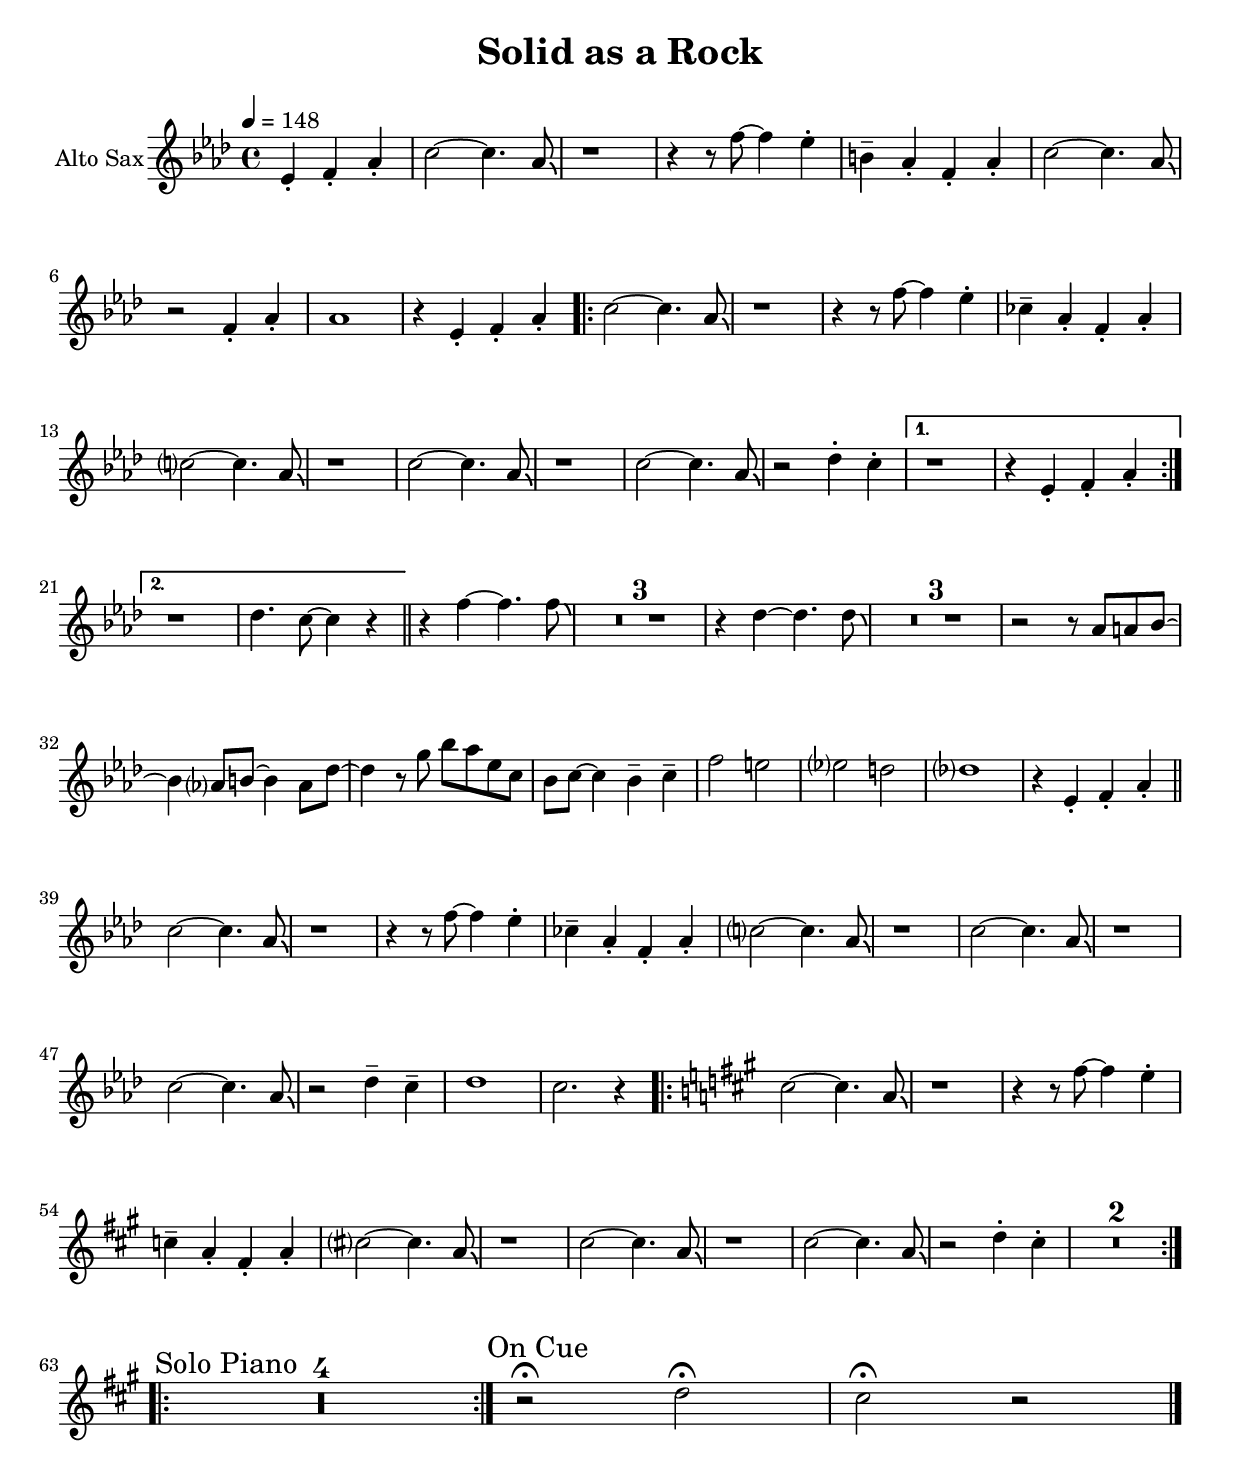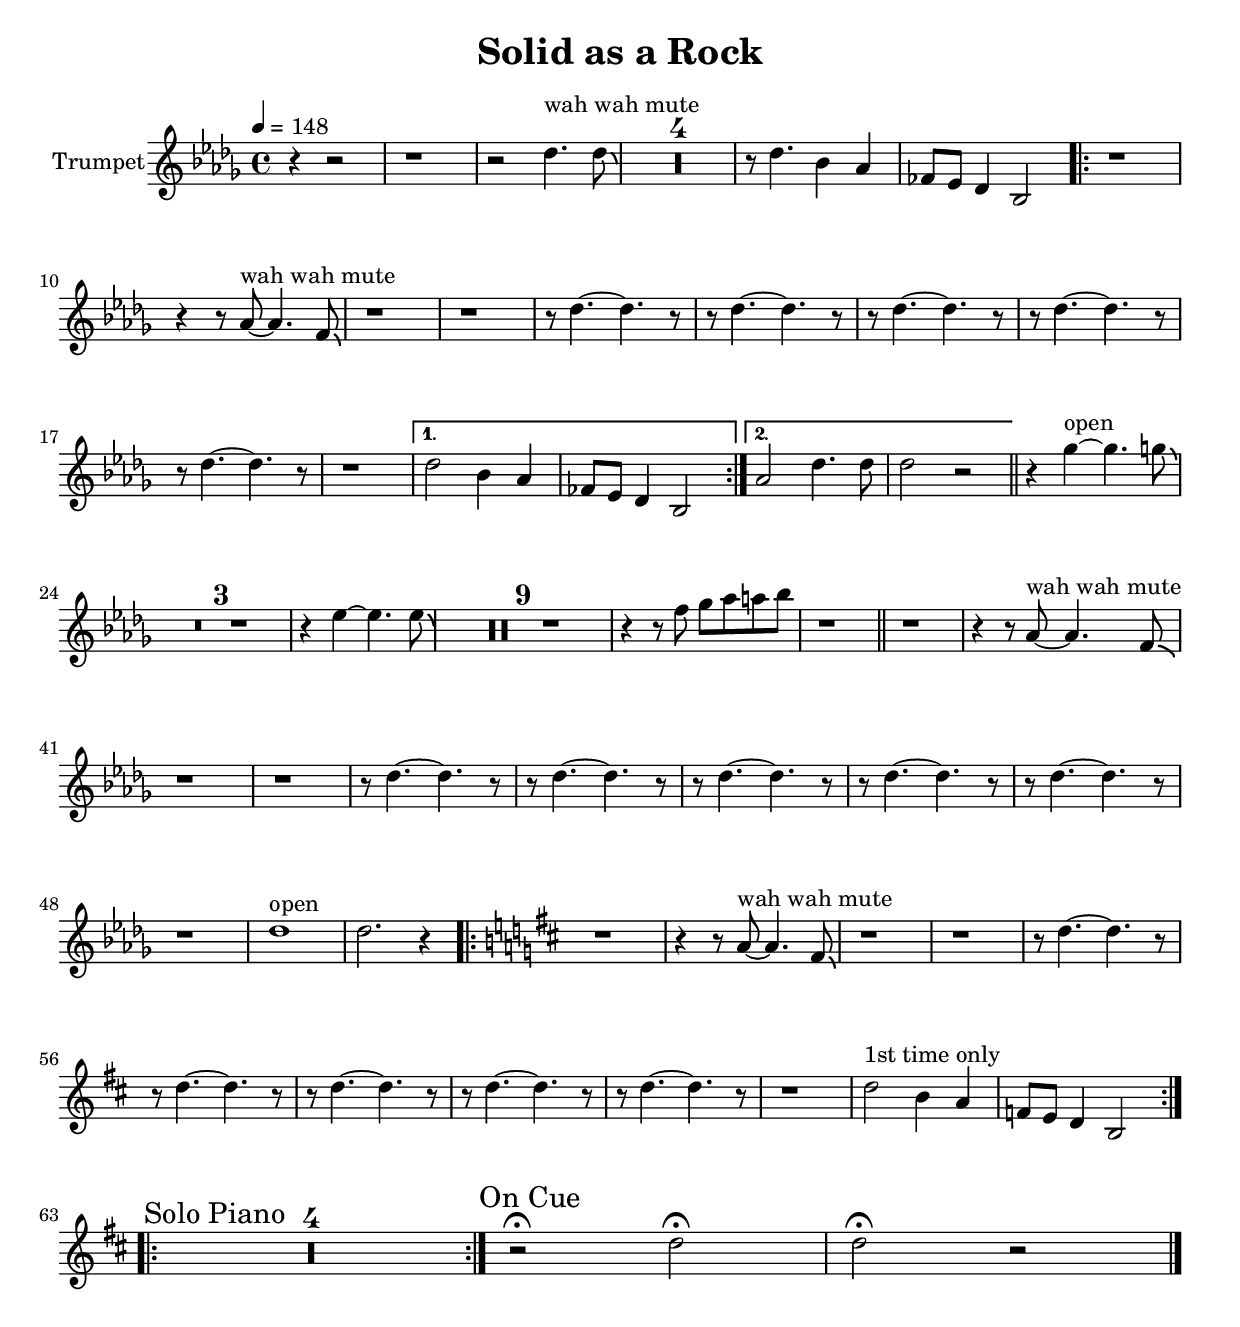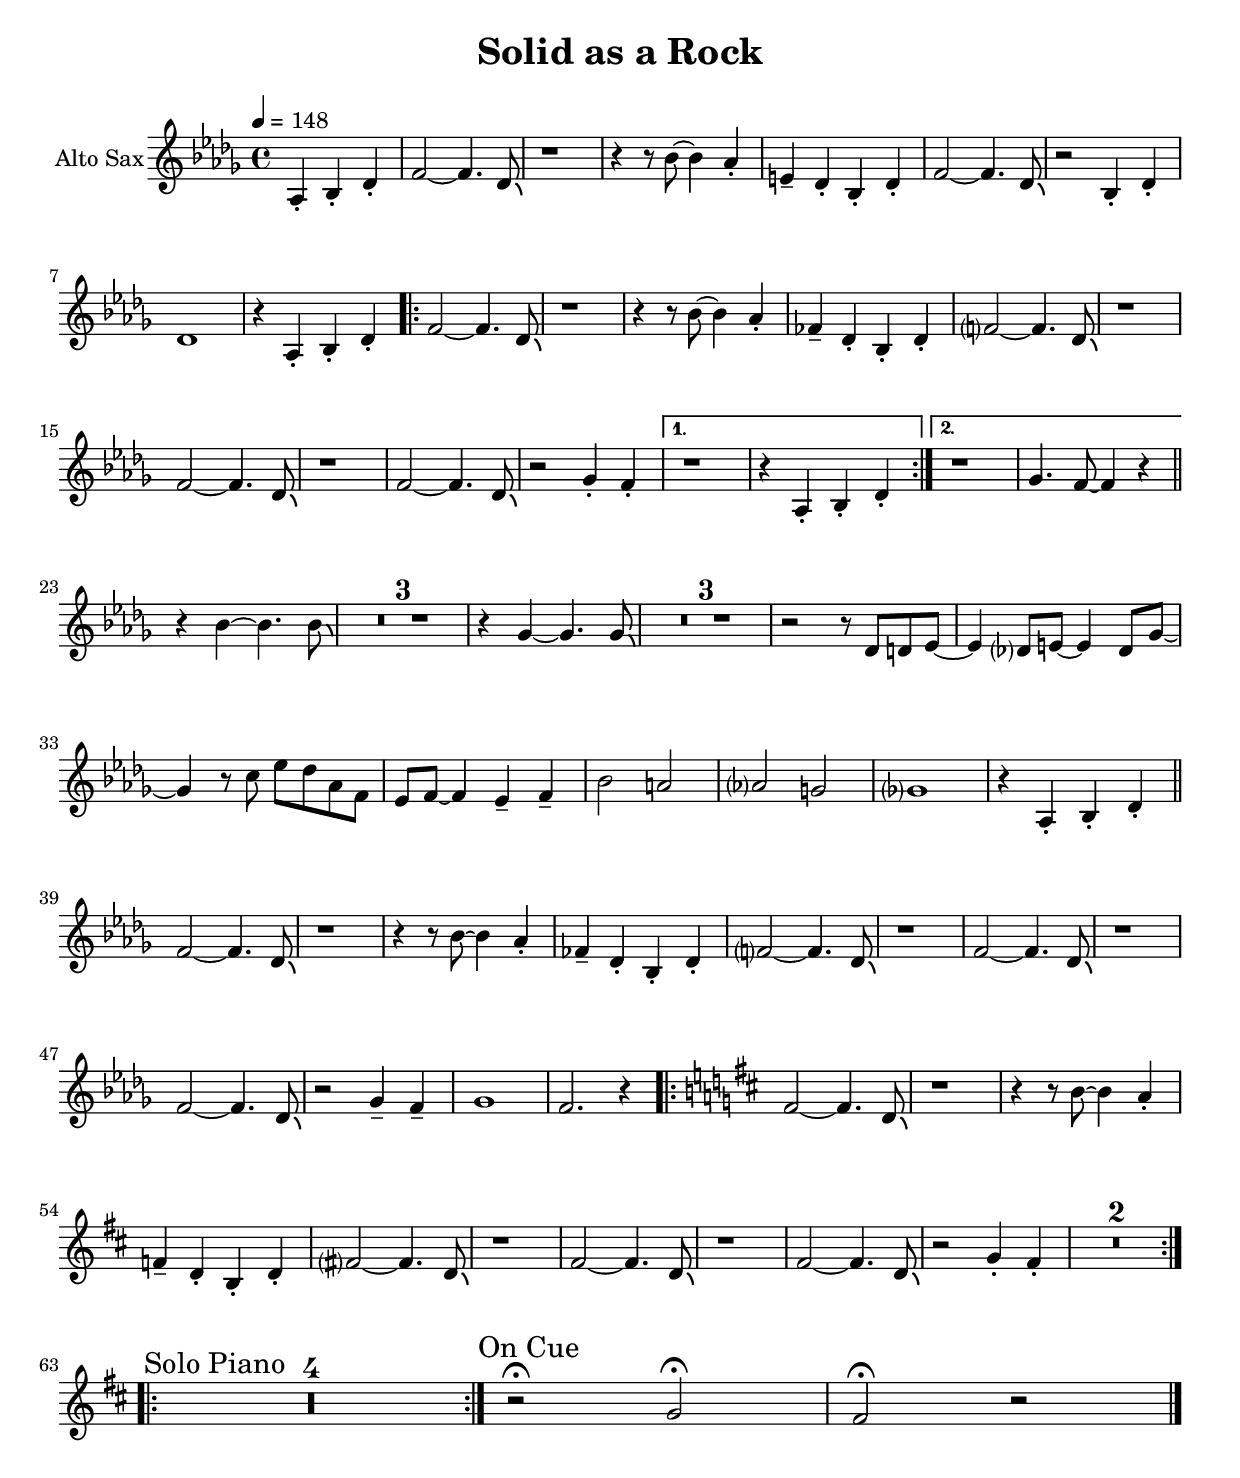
#(ly:set-option 'relative-includes #t)
\include "lib.ly"

\header {
  title = "Solid as a Rock"
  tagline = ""
}

\paper {
  markup-system-spacing #'padding = #3 %space after title
}

global = {
  \time 4/4
  \clef "violin"
  \key as \major
  \set Score.skipBars = ##t % combine multi-rests
  \accidentalStyle "modern-voice-cautionary" % print some reduntant accidentals in parenthesis, e.g. (#)
}

structure = {
  \tempo 4 = 148
  \partial 2. s2.
  s1*8 % intro
  s1*12 s1*2 % A
  \bar "||"
  s1*16
  \bar "||"
  s1*12
  % s1*0^"play only if no choir"
  s1*12 % A
  \leftMark "Solo Piano"
  s1*4
  \leftMark "On Cue"
  s1*2
  \bar "|."

}

remarks = \lyricmode {
  \partial 2. \skip 2.
  \skip 1*8
  % \rightBreakMark \markup \box \fontsize #3 "2./3. to A"
}

chorusChords = \chordmode {

}

theChords = {
  \partial 2. s2.
  s1*8
  % \set Score.proportionalNotationDuration = #(ly:make-moment 1 8 )
  % \chorusChords
  % \unset Score.proportionalNotationDuration
}

trumpetChords = \transpose as c \theChords
altoChords = \transpose cis c \theChords

slTp = \relative c'' { e4 }
slAs = \relative c''' { a4 }
slbTp = \repeat unfold 4 \slTp
slbAs = \repeat unfold 4 \slAs

trumpetA = \relative c''' {
  r1 | r4 r8 es,8~^"wah wah mute" es4. c8\fall | r1 r
  r8 as'4.~ as4. r8 | r8 as4.~ as4. r8 | r8 as4.~ as4. r8 | r8 as4.~ as4. r8 |
  r8 as4.~ as4. r8 | r1
}

trumpet = {
  \transpose g c \relative c''' {
    \global
    \set Staff.instrumentName = #"Trumpet"
    \partial 2. r4 r2
    r1 r2 as4.^"wah wah mute" as8\fall | R1*4
    r8 as4. f4 es | ces8 bes as4 f2

    \repeat volta 2 {
      \trumpetA
    }
    \alternative {
      { as'2 f4 es | ces8 bes as4 f2 }
      { es'2 as4. as8 | as2 r }
    }

    r4 des~^"open" des4. d8\fall | R1*3
    r4 bes~ bes4. bes8\fall | R1*9
    r4 r8 c des es e f | r1

    \trumpetA as,1^"open" | as2. r4 |
  }
  \transpose g c \relative c''' {
    \key a \major

    \repeat volta 2 {
      \transpose as a \trumpetA a2^"1st time only" fis4 e | c8 b a4 fis2
    }

    \repeat volta 2 {R1*4}
    r2\fermata a'\fermata | a\fermata r
  }
}


breaksTp = {
  \partial 2. s2.
  s1*62 \break
}

altoAFirst = \relative c'' {
  c2~ c4. as8\fall | r1 | r4 r8 f'8~ f4 es-. | ces-- as-. f-. as-. |
}

altoA = \relative c'' {
  \altoAFirst
  c2~ c4. as8\fall | r1 | c2~ c4. as8\fall | r1 |
  c2~ c4. as8\fall |
}

altoSax = {
  \transpose c c \relative c'' {
    \global
    \set Staff.instrumentName = #"Alto Sax"
    \partial 2. es,4-. f-. as-.
    c2~ c4. as8\fall | r1 | r4 r8 f'8~ f4 es-. | b-- as-. f-. as-. |
    c2~ c4. as8\fall | r2 f4-. as-. | as1 | r4 es-. f-. as-. |

    \repeat volta 2 {
       \altoA r2 des4-. c-. |
    }
    \alternative {
      { r1 | r4 es,-. f-. as-.}
      { r1 | des4. c8~ c4 r}
    }
    r4 f~f4. f8\fall | R1*3
    r4 des~des4. des8\fall | R1*3
    r2 r8 as a bes~ | bes4 as8 b8~ b4 as8 des~ | des4 r8 g bes as es c | bes c~ c4 bes-- c-- | f2 e | es d | des1 | r4 es,-. f-. as-. |

    \altoA | r2 des4-- c-- | des1 | c2. r4 |
  }
  \transpose c c \relative c'' {
    \key a \major

    \repeat volta 2 {
      \transpose as a \altoA r2 d4-. cis-. | R1*2 % r1 | r4 e,-.^"play ending" fis-. a-.
    }
    \repeat volta 2 {R1*4}
    r2\fermata d\fermata | cis\fermata r

  }
}

breaksAs = {
  \partial 2. s2.
  s1*62 \break
}

% \book {
%   \score {
%     % \midi { }
%     <<
%       \lyricsAbove \remarks
%       \new ChordNames \trumpetChords
%       \new Staff = "trumpet" <<
%         \structure
%         \trumpet
%       >>
%       % \new Staff \trumpet
%       \new ChordNames \altoChords
%       \new Staff = "altoSax" <<
%         \altoSax
%       >>
%     >>
%   }
% }
\book {
  \bookOutputSuffix "tp"
  \paper {
    system-system-spacing #'basic-distance = #15 % increase space
    % fit on one page
    % system-system-spacing = #'(
    %   (basic-distance . 10)
    %   (minimum-distance . 0)
    %   (padding . 0)
    %   (stretchability . 0))
  }
  \score {
    <<
      \lyricsAbove \remarks
      \new ChordNames \trumpetChords
      \new Staff = "trumpet" <<
        \structure
        \breaksTp
        \trumpet
      >>
    >>
  }
}
\book {
  \bookOutputSuffix "as"
  \paper {
    system-system-spacing #'basic-distance = #15 % increase space
  }
  \score {
    <<
      \lyricsAbove \remarks
      \new ChordNames \altoChords
      \new Staff = "altoSax" <<
        \structure
        \breaksAs
        \altoSax
      >>
    >>
  }
}

tenorSax = \transpose bes es \altoSax
tenorChords = \transpose bes es \altoChords
\book {
  \bookOutputSuffix "ts"
  \paper {
    system-system-spacing #'basic-distance = #15 % increase space
  }
  \score {
    <<
      \lyricsAbove \remarks
      \new ChordNames \tenorChords
      \new Staff = "tenorSax" <<
        \structure
        \breaksAs
        \tenorSax
      >>
    >>
  }
}
